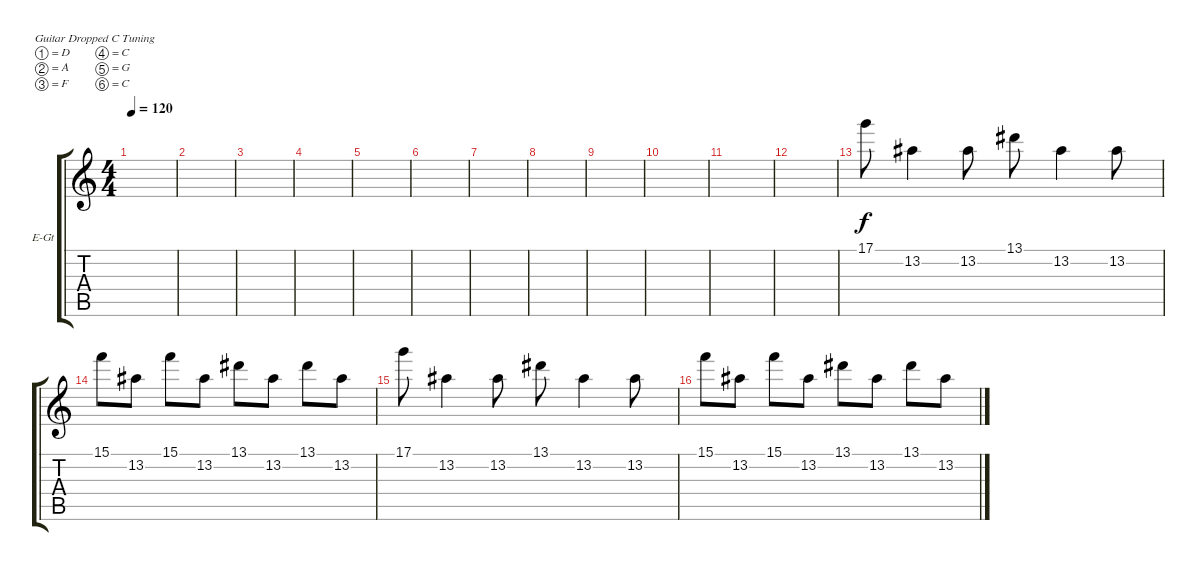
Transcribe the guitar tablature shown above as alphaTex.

\defaultSystemsLayout 4
\bracketExtendMode groupsimilarinstruments
\firstSystemTrackNameOrientation horizontal
\otherSystemsTrackNameOrientation horizontal
\track ("Electric Guitar" "E-Gt") {instrument overdrivenguitar}
\staff {score tabs}
\tuning (D4 A3 F3 C3 G2 C2)
\ts (4 4)
\tempo 120
\clef g2
\ks c
|
|
|
|
|
|
|
|
|
|
|
|
17.1.8 13.2.4 13.2.8 13.1.8 13.2.4 13.2.8 |
15.1.8 13.2.8 15.1.8 13.2.8 13.1.8 13.2.8 13.1.8 13.2.8 |
17.1.8 13.2.4 13.2.8 13.1.8 13.2.4 13.2.8 |
15.1.8 13.2.8 15.1.8 13.2.8 13.1.8 13.2.8 13.1.8 13.2.8
